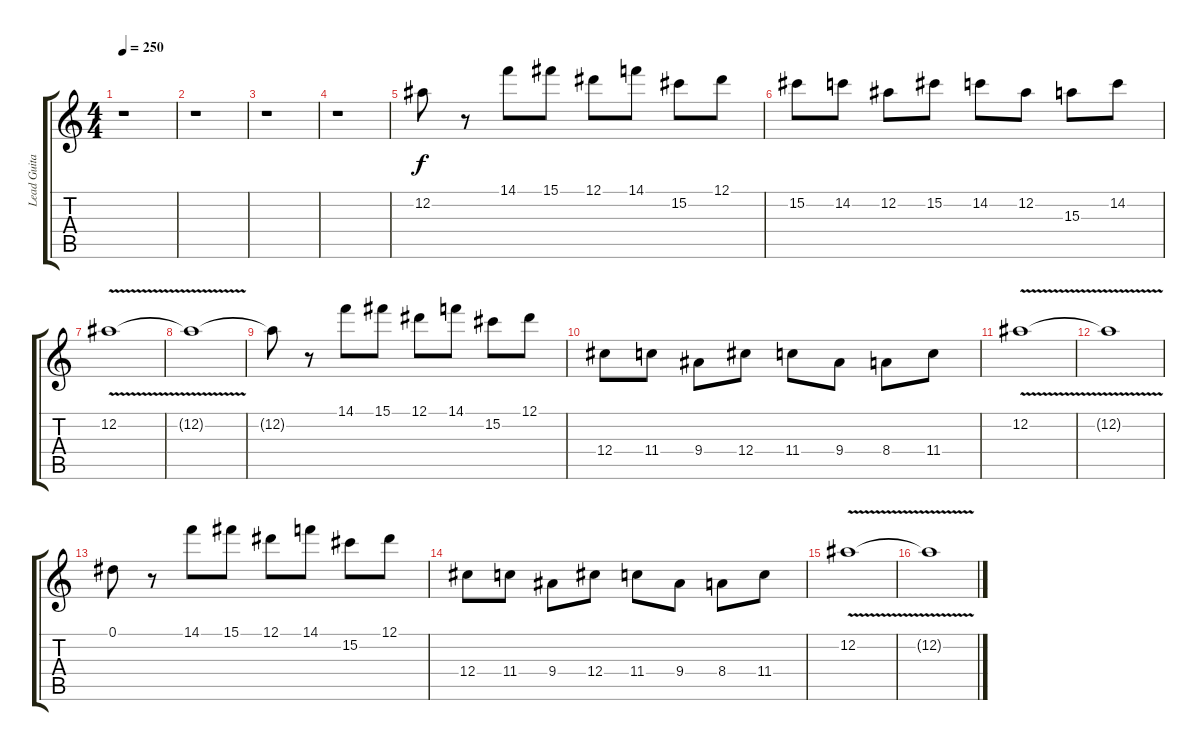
\track ("Lead Guitar" "Lead Guita") {instrument distortionguitar}
\staff {score tabs}
\tuning (Eb4 Bb3 Gb3 Db3 Ab2 Eb2) {hide}
\ts (4 4)
\tempo 250
\clef g2
\ks c
r.1{dy f} |
r.1 |
r.1 |
r.1 |
12.2.8 r.8 14.1.8 15.1.8 12.1.8 14.1.8 15.2.8 12.1.8 |
15.2.8 14.2.8 12.2.8 15.2.8 14.2.8 12.2.8 15.3.8 14.2.8 |
12.2{v}.1 |
12.2{t}.1 |
12.2{t}.8 r.8 14.1.8 15.1.8 12.1.8 14.1.8 15.2.8 12.1.8 |
12.4.8 11.4.8 9.4.8 12.4.8 11.4.8 9.4.8 8.4.8 11.4.8 |
12.2{v}.1 |
12.2{t}.1 |
0.1.8 r.8 14.1.8 15.1.8 12.1.8 14.1.8 15.2.8 12.1.8 |
12.4.8 11.4.8 9.4.8 12.4.8 11.4.8 9.4.8 8.4.8 11.4.8 |
12.2{v}.1 |
12.2{t}.1
